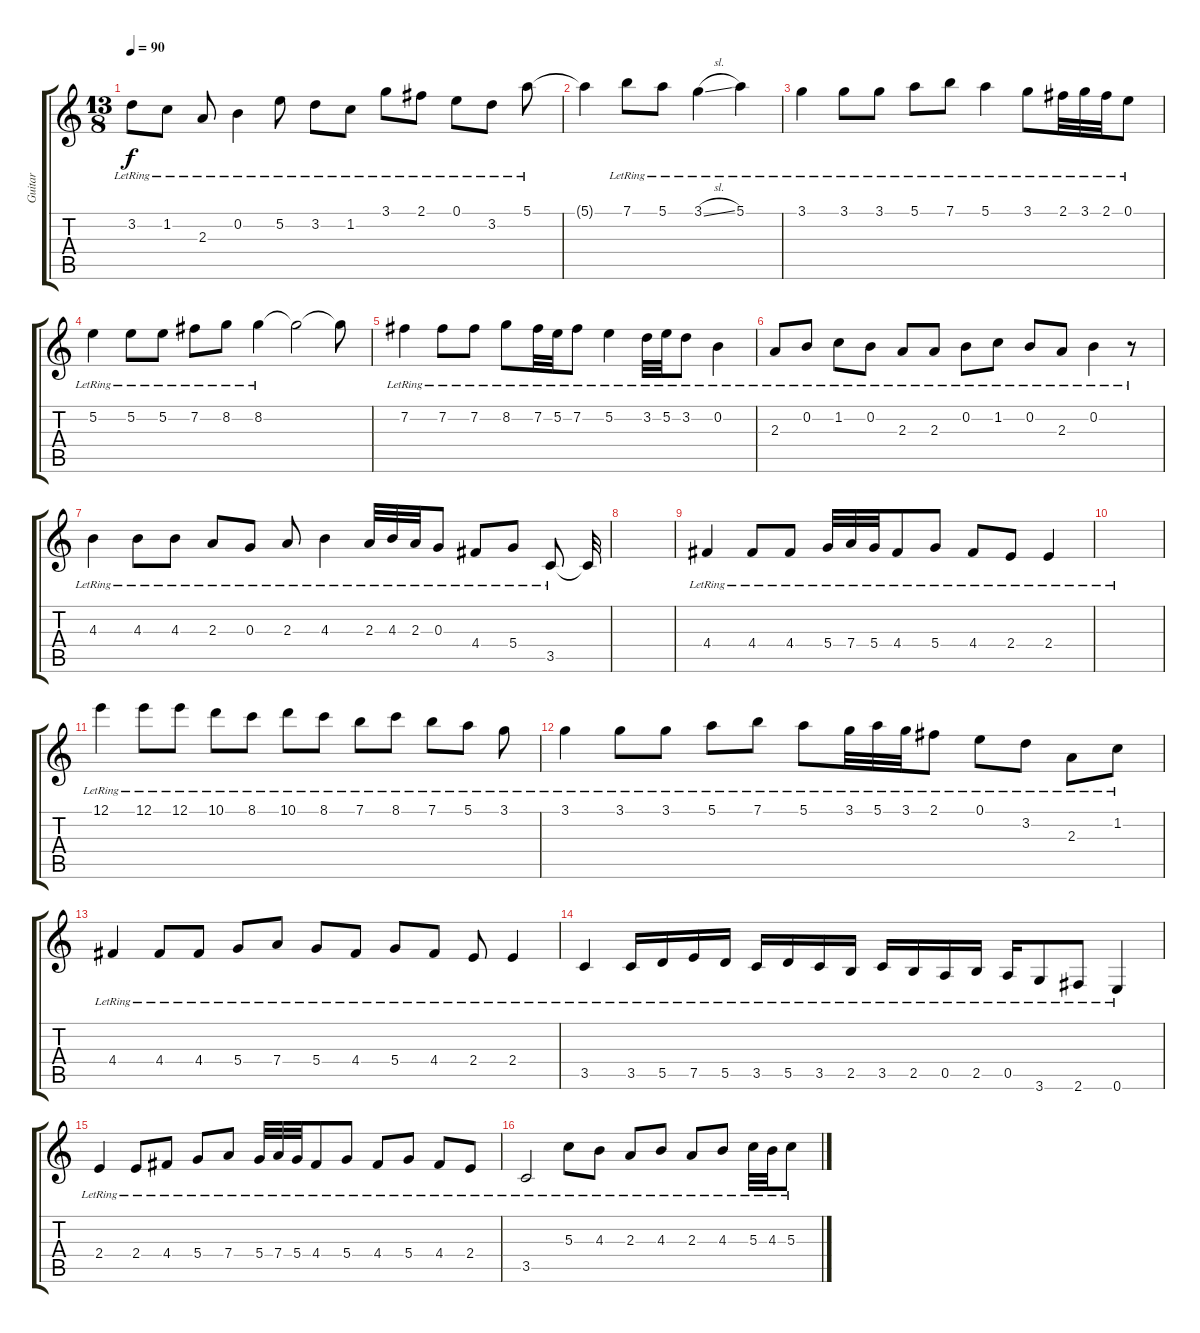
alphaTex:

\track ("Guitar" "Guitar") {instrument acousticguitarnylon}
\staff {score tabs}
\tuning (E4 B3 G3 D3 A2 E2) {hide}
\ts (13 8)
\tempo 90
\clef g2
\ks c
3.2{lr}.8{dy f} 1.2{lr}.8 2.3{lr}.8 0.2{lr}.4 5.2{lr}.8 3.2{lr}.8 1.2{lr}.8 3.1{lr}.8 2.1{lr}.8 0.1{lr}.8 3.2{lr}.8 5.1{lr}.8 |
5.1{t}.4 7.1{lr}.8 5.1{lr}.8 3.1{sl lr}.4 5.1{lr}.4 |
3.1{lr}.4 3.1{lr}.8 3.1{lr}.8 5.1{lr}.8 7.1{lr}.8 5.1{lr}.4 3.1{lr}.8 2.1{lr}.32 3.1{lr}.32 2.1{lr}.32 0.1{lr}.8 |
5.2{lr}.4 5.2{lr}.8 5.2{lr}.8 7.2{lr}.8 8.2{lr}.8 8.2{lr}.4 8.2{t}.2 8.2{t}.8 |
7.2{lr}.4 7.2{lr}.8 7.2{lr}.8 8.2{lr}.8 7.2{lr}.32 5.2{lr}.32 7.2{lr}.8 5.2{lr}.4 3.2{lr}.32 5.2{lr}.32 3.2{lr}.8 0.2{lr}.4 |
2.3{lr}.8 0.2{lr}.8 1.2{lr}.8 0.2{lr}.8 2.3{lr}.8 2.3{lr}.8 0.2{lr}.8 1.2{lr}.8 0.2{lr}.8 2.3{lr}.8 0.2{lr}.4 r.8 |
4.3{lr}.4 4.3{lr}.8 4.3{lr}.8 2.3{lr}.8 0.3{lr}.8 2.3{lr}.8 4.3{lr}.4 2.3{lr}.32 4.3{lr}.32 2.3{lr}.32 0.3{lr}.8 4.4{lr}.8 5.4{lr}.8 3.5{lr}.8 3.5{t}.32 |
|
4.4{lr}.4 4.4{lr}.8 4.4{lr}.8 5.4{lr}.32 7.4{lr}.32 5.4{lr}.32 4.4{lr}.8 5.4{lr}.8 4.4{lr}.8 2.4{lr}.8 2.4{lr}.4 |
|
12.1{lr}.4 12.1{lr}.8 12.1{lr}.8 10.1{lr}.8 8.1{lr}.8 10.1{lr}.8 8.1{lr}.8 7.1{lr}.8 8.1{lr}.8 7.1{lr}.8 5.1{lr}.8 3.1{lr}.8 |
3.1{lr}.4 3.1{lr}.8 3.1{lr}.8 5.1{lr}.8 7.1{lr}.8 5.1{lr}.8 3.1{lr}.32 5.1{lr}.32 3.1{lr}.32 2.1{lr}.8 0.1{lr}.8 3.2{lr}.8 2.3{lr}.8 1.2{lr}.8 |
4.4{lr}.4 4.4{lr}.8 4.4{lr}.8 5.4{lr}.8 7.4{lr}.8 5.4{lr}.8 4.4{lr}.8 5.4{lr}.8 4.4{lr}.8 2.4{lr}.8 2.4{lr}.4 |
3.5{lr}.4 3.5{lr}.16 5.5{lr}.16 7.5{lr}.16 5.5{lr}.16 3.5{lr}.16 5.5{lr}.16 3.5{lr}.16 2.5{lr}.16 3.5{lr}.16 2.5{lr}.16 0.5{lr}.16 2.5{lr}.16 0.5{lr}.16 3.6{lr}.8 2.6{lr}.8 0.6{lr}.4 |
2.4{lr}.4 2.4{lr}.8 4.4{lr}.8 5.4{lr}.8 7.4{lr}.8 5.4{lr}.32 7.4{lr}.32 5.4{lr}.32 4.4{lr}.8 5.4{lr}.8 4.4{lr}.8 5.4{lr}.8 4.4{lr}.8 2.4{lr}.8 |
3.5{lr}.2 5.3{lr}.8 4.3{lr}.8 2.3{lr}.8 4.3{lr}.8 2.3{lr}.8 4.3{lr}.8 5.3{lr}.32 4.3{lr}.32 5.3{lr}.8
